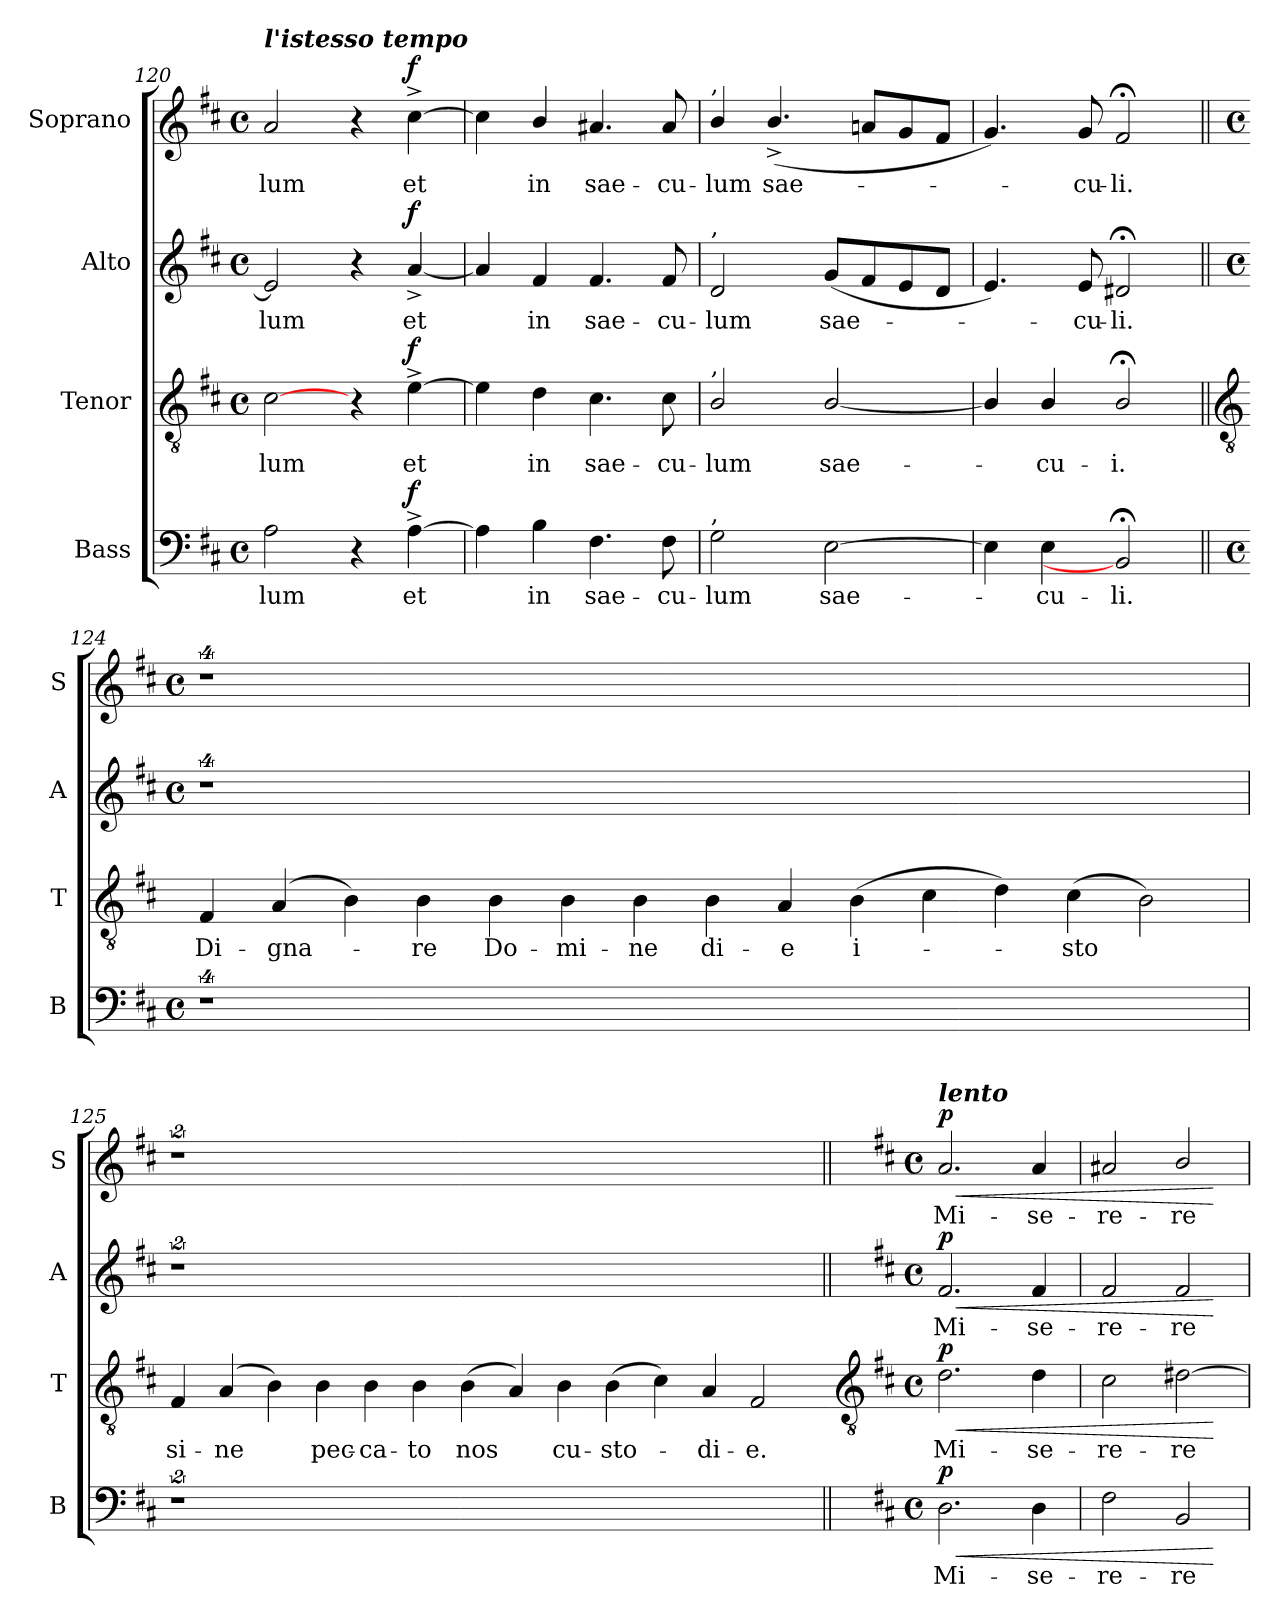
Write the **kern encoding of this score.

**kern	**text	**dynam	**kern	**text	**dynam	**kern	**text	**dynam	**kern	**text	**dynam
*part4	*part4	*part4	*part3	*part3	*part3	*part2	*part2	*part2	*part1	*part1	*part1
*staff4	*staff4	*staff4	*staff3	*staff3	*staff3	*staff2	*staff2	*staff2	*staff1	*staff1	*staff1
*I"Bass	*	*	*I"Tenor	*	*	*I"Alto	*	*	*I"Soprano	*	*
*I'B	*	*	*I'T	*	*	*I'A	*	*	*I'S	*	*
*clefF4	*	*	*clefGv2	*	*	*clefG2	*	*	*clefG2	*	*
*k[f#c#]	*	*	*k[f#c#]	*	*	*k[f#c#]	*	*	*k[f#c#]	*	*
*D:	*	*	*D:	*	*	*D:	*	*	*D:	*	*
*M4/4	*	*	*M4/4	*	*	*M4/4	*	*	*M4/4	*	*
*met(c)	*	*	*met(c)	*	*	*met(c)	*	*	*met(c)	*	*
=120	=120	=120	=120	=120	=120	=120	=120	=120	=120	=120	=120
!	!	!	!	!	!	!	!	!	!LO:TX:a:Bi:t=l'istesso tempo	!	!
!	!LO:LY:b	!	!	!LO:LY:b	!	!	!LO:LY:b	!	!	!LO:LY:b	!
2A	-lum	.	[2c#	-lum	.	2e]	-lum	.	2a	-lum	.
4r	.	.	4r	.	.	4r	.	.	4r	.	.
!	!LO:LY:b	!LO:DY:b	!	!LO:LY:b	!LO:DY:b	!	!LO:LY:b	!LO:DY:b	!	!LO:LY:b	!LO:DY:b
[4A^	et	f	[4e^	et	f	[4a^	et	f	[4cc#^	et	f
=121	=121	=121	=121	=121	=121	=121	=121	=121	=121	=121	=121
4A]	.	.	4e]	.	.	4a]	.	.	4cc#]	.	.
!	!LO:LY:b	!	!	!LO:LY:b	!	!	!LO:LY:b	!	!	!LO:LY:b	!
4B	in	.	4d	in	.	4f#	in	.	4b/	in	.
!	!LO:LY:b	!	!	!LO:LY:b	!	!	!LO:LY:b	!	!	!LO:LY:b	!
4.F#	sae-	.	4.c#	sae-	.	4.f#	sae-	.	4.a#X	sae-	.
!	!LO:LY:b	!	!	!LO:LY:b	!	!	!LO:LY:b	!	!	!LO:LY:b	!
8F#	-cu-	.	8c#	-cu-	.	8f#	-cu-	.	8a#	-cu-	.
=122	=122	=122	=122	=122	=122	=122	=122	=122	=122	=122	=122
!	!	!	!	!	!	!	!	!	!LO:TX:a:t=,	!	!
!	!	!	!	!	!	!LO:TX:a:t=,	!	!	!	!	!
!	!	!	!LO:TX:a:t=,	!	!	!	!	!	!	!	!
!LO:TX:a:t=,	!	!	!	!	!	!	!	!	!	!	!
!	!LO:LY:b	!	!	!LO:LY:b	!	!	!LO:LY:b	!	!	!LO:LY:b	!
2G	-lum	.	2B/	-lum	.	2d	-lum	.	4b/	-lum	.
!	!	!	!	!	!	!	!	!	!	!LO:LY:b	!
.	.	.	.	.	.	.	.	.	(<4.b^/	sae-	.
!	!LO:LY:b	!	!	!LO:LY:b	!	!	!LO:LY:b	!	!	!	!
[2E	sae-	.	[2B/	sae-	.	(<8gL	sae-	.	.	.	.
.	.	.	.	.	.	8f#	.	.	8anL	.	.
.	.	.	.	.	.	8e	.	.	8g	.	.
.	.	.	.	.	.	8dJ	.	.	8f#J	.	.
=123	=123	=123	=123	=123	=123	=123	=123	=123	=123	=123	=123
4E]	.	.	4B/]	.	.	4.e)	.	.	4.g)	.	.
!	!LO:LY:b	!	!	!LO:LY:b	!	!	!	!	!	!	!
4E	cu-	.	4B/	cu-	.	.	.	.	.	.	.
!	!	!	!	!	!	!	!LO:LY:b	!	!	!LO:LY:b	!
.	.	.	.	.	.	8e	cu-	.	8g	cu-	.
!	!LO:LY:b	!	!	!LO:LY:b	!	!	!LO:LY:b	!	!	!LO:LY:b	!
2BB;<]	-li.	.	2B;</	-i.	.	2d#X;<	-li.	.	2f#;<	-li.	.
!!LO:LB:g=z
=124||	=124||	=124||	=124||	=124||	=124||	=124||	=124||	=124||	=124||	=124||	=124||
*	*	*	*clefGv2	*	*	*	*	*	*	*	*
*M4/4	*	*	*	*	*	*M4/4	*	*	*M4/4	*	*
*met(c)	*	*	*	*	*	*met(c)	*	*	*met(c)	*	*
!	!	!	!	!LO:LY:b	!	!	!	!	!	!	!
4%15r	.	.	4F#	Di-	.	4%15r	.	.	4%15r	.	.
!	!	!	!	!LO:LY:b	!	!	!	!	!	!	!
.	.	.	(<4A	-gna-	.	.	.	.	.	.	.
.	.	.	4B)	.	.	.	.	.	.	.	.
!	!	!	!	!LO:LY:b	!	!	!	!	!	!	!
.	.	.	4B	re	.	.	.	.	.	.	.
!	!	!	!	!LO:LY:b	!	!	!	!	!	!	!
.	.	.	4B	Do-	.	.	.	.	.	.	.
!	!	!	!	!LO:LY:b	!	!	!	!	!	!	!
.	.	.	4B	-mi-	.	.	.	.	.	.	.
!	!	!	!	!LO:LY:b	!	!	!	!	!	!	!
.	.	.	4B	-ne	.	.	.	.	.	.	.
!	!	!	!	!LO:LY:b	!	!	!	!	!	!	!
.	.	.	4B	di-	.	.	.	.	.	.	.
!	!	!	!	!LO:LY:b	!	!	!	!	!	!	!
.	.	.	4A	-e	.	.	.	.	.	.	.
!	!	!	!	!LO:LY:b	!	!	!	!	!	!	!
.	.	.	(>4B	i-	.	.	.	.	.	.	.
.	.	.	4c#	.	.	.	.	.	.	.	.
.	.	.	4d)	.	.	.	.	.	.	.	.
!	!	!	!	!LO:LY:b	!	!	!	!	!	!	!
.	.	.	(>4c#	sto	.	.	.	.	.	.	.
.	.	.	2B)	.	.	.	.	.	.	.	.
=125	=125	=125	=125	=125	=125	=125	=125	=125	=125	=125	=125
!	!	!	!	!LO:LY:b	!	!	!	!	!	!	!
2%7r	.	.	4F#	si-	.	2%7r	.	.	2%7r	.	.
!	!	!	!	!LO:LY:b	!	!	!	!	!	!	!
.	.	.	(<4A	-ne	.	.	.	.	.	.	.
.	.	.	4B)	.	.	.	.	.	.	.	.
!	!	!	!	!LO:LY:b	!	!	!	!	!	!	!
.	.	.	4B	pec-	.	.	.	.	.	.	.
!	!	!	!	!LO:LY:b	!	!	!	!	!	!	!
.	.	.	4B	-ca-	.	.	.	.	.	.	.
!	!	!	!	!LO:LY:b	!	!	!	!	!	!	!
.	.	.	4B	-to	.	.	.	.	.	.	.
!	!	!	!	!LO:LY:b	!	!	!	!	!	!	!
.	.	.	(<4B	nos	.	.	.	.	.	.	.
.	.	.	4A)	.	.	.	.	.	.	.	.
!	!	!	!	!LO:LY:b	!	!	!	!	!	!	!
.	.	.	4B	cu-	.	.	.	.	.	.	.
!	!	!	!	!LO:LY:b	!	!	!	!	!	!	!
.	.	.	(>4B	-sto-	.	.	.	.	.	.	.
.	.	.	4c#)	.	.	.	.	.	.	.	.
!	!	!	!	!LO:LY:b	!	!	!	!	!	!	!
.	.	.	4A	di-	.	.	.	.	.	.	.
!	!	!	!	!LO:LY:b	!	!	!	!	!	!	!
.	.	.	2F#	-e.	.	.	.	.	.	.	.
!!LO:LB:g=z
=126||	=126||	=126||	=126-	=126||	=126||	=126||	=126||	=126||	=126||	=126||	=126||
*	*	*	*clefGv2	*	*	*	*	*	*	*	*
*k[f#c#]	*	*	*	*	*	*k[f#c#]	*	*	*k[f#c#]	*	*
*D:	*	*	*	*	*	*D:	*	*	*D:	*	*
*M4/4	*	*	*M4/4	*	*	*M4/4	*	*	*M4/4	*	*
*met(c)	*	*	*met(c)	*	*	*met(c)	*	*	*met(c)	*	*
!	!	!	!	!	!	!	!	!	!LO:TX:a:Bi:t=lento	!	!
!	!LO:LY:b	!LO:HP:b	!	!LO:LY:b	!LO:HP:b	!	!LO:LY:b	!LO:HP:b	!	!LO:LY:b	!LO:HP:b
!	!	!LO:DY:n=1:b	!	!	!LO:DY:n=1:b	!	!	!LO:DY:n=1:b	!	!	!LO:DY:n=1:b
2.D	Mi-	< p	2.d	Mi-	< p	2.f#	Mi-	< p	2.a	Mi-	< p
!	!LO:LY:b	!	!	!LO:LY:b	!	!	!LO:LY:b	!	!	!LO:LY:b	!
4D	-se-	.	4d	-se-	.	4f#	-se-	.	4a	-se-	.
=127	=127	=127	=127	=127	=127	=127	=127	=127	=127	=127	=127
!	!LO:LY:b	!	!	!LO:LY:b	!	!	!LO:LY:b	!	!	!LO:LY:b	!
2F#	-re-	.	2c#	-re-	.	2f#	-re-	.	2a#X	-re-	.
!	!LO:LY:b	!	!	!LO:LY:b	!	!	!LO:LY:b	!	!	!LO:LY:b	!
2BB	-re	.	[2d#X	-re	.	2f#	-re	.	2b/	-re	.
.	.	[	.	.	[	.	.	[	.	.	[
=	=	=	=	=	=	=	=	=	=	=	=
*-	*-	*-	*-	*-	*-	*-	*-	*-	*-	*-	*-
